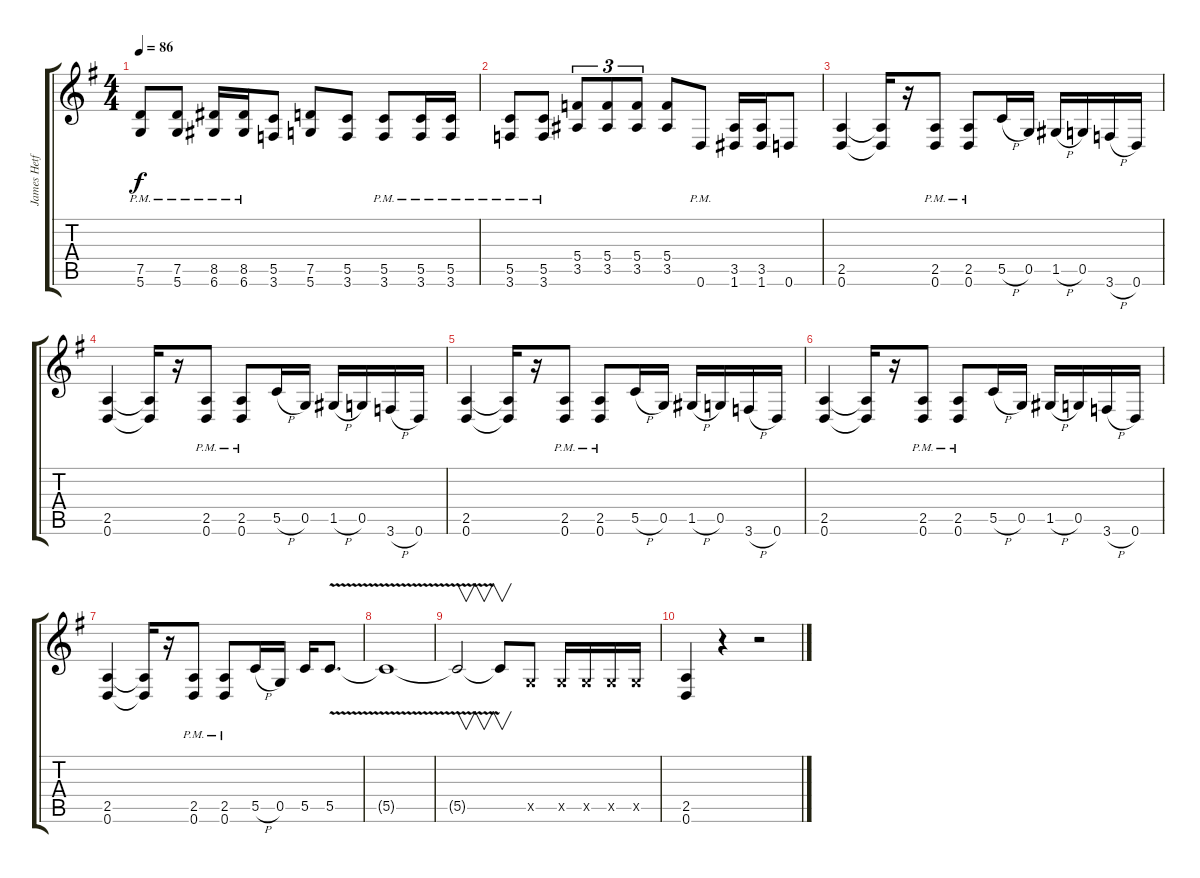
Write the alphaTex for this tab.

\track ("James Hetfield" "James Hetf") {instrument overdrivenguitar}
\staff {score tabs}
\tuning (D4 A3 F3 C3 G2 D2) {hide}
\ts (4 4)
\tempo 86
\clef g2
\ks g
(7.5{pm} 5.6{pm}).8{dy f} (7.5{pm} 5.6{pm}).8 (8.5{pm} 6.6{pm}).16 (8.5{pm} 6.6{pm}).16 (5.5 3.6).8 (7.5 5.6).8 (5.5 3.6).8 (5.5{pm} 3.6{pm}).8 (5.5{pm} 3.6{pm}).16 (5.5{pm} 3.6{pm}).16 |
(5.5{pm} 3.6{pm}).8 (5.5{pm} 3.6{pm}).8 (5.4 3.5).8{tu (3 2)} (5.4 3.5).8{tu (3 2)} (5.4 3.5).8{tu (3 2)} (5.4 3.5).8 0.6{pm}.8 (3.5 1.6).16 (3.5 1.6).16 0.6.8 |
(2.5 0.6).4 (2.5{t} 0.6{t}).16 r.16 (2.5{pm} 0.6{pm}).8 (2.5{pm} 0.6{pm}).8 5.5{h}.16 0.5.16 1.5{h}.16 0.5.16 3.6{h}.16 0.6.16 |
(2.5 0.6).4 (2.5{t} 0.6{t}).16 r.16 (2.5{pm} 0.6{pm}).8 (2.5{pm} 0.6{pm}).8 5.5{h}.16 0.5.16 1.5{h}.16 0.5.16 3.6{h}.16 0.6.16 |
(2.5 0.6).4 (2.5{t} 0.6{t}).16 r.16 (2.5{pm} 0.6{pm}).8 (2.5{pm} 0.6{pm}).8 5.5{h}.16 0.5.16 1.5{h}.16 0.5.16 3.6{h}.16 0.6.16 |
(2.5 0.6).4 (2.5{t} 0.6{t}).16 r.16 (2.5{pm} 0.6{pm}).8 (2.5{pm} 0.6{pm}).8 5.5{h}.16 0.5.16 1.5{h}.16 0.5.16 3.6{h}.16 0.6.16 |
(2.5 0.6).4 (2.5{t} 0.6{t}).16 r.16 (2.5{pm} 0.6{pm}).8 (2.5{pm} 0.6{pm}).8 5.5{h}.16 0.5.16 5.5.16 5.5{v}.8{d} |
5.5{v t}.1 |
5.5{t}.2{v} 5.5{t}.8{v} 0.5{x}.8 0.5{x}.16 0.5{x}.16 0.5{x}.16 0.5{x}.16 |
(2.5 0.6).4 r.4 r.2
